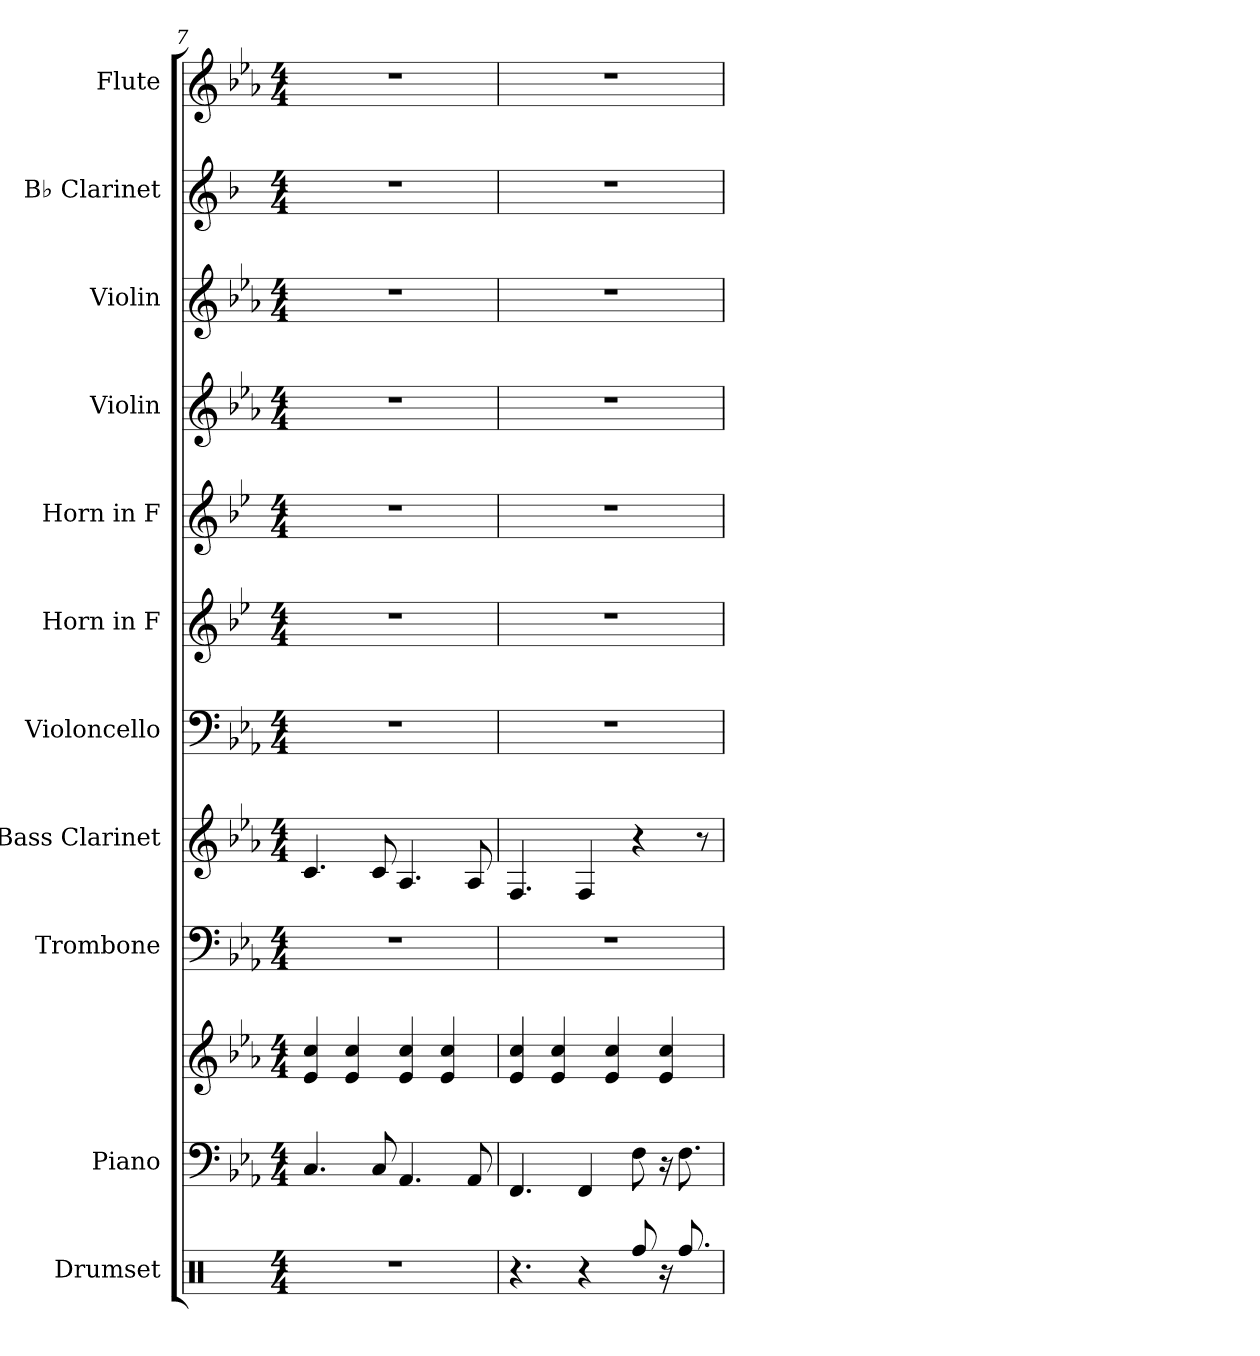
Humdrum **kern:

**kern	**kern	**kern	**kern	**kern	**kern	**kern	**kern	**kern	**kern	**kern	**kern
*part11	*part10	*part10	*part9	*part8	*part7	*part6	*part5	*part4	*part3	*part2	*part1
*staff12	*staff11	*staff10	*staff9	*staff8	*staff7	*staff6	*staff5	*staff4	*staff3	*staff2	*staff1
*I"Drumset	*I"Piano	*	*I"Trombone	*I"Bass Clarinet	*I"Violoncello	*I"Horn in F	*I"Horn in F	*I"Violin	*I"Violin	*I"B♭ Clarinet	*I"Flute
*I'Drs.	*I'Pno.	*	*I'Tbn.	*I'B. Cl.	*I'Vc.	*	*	*I'Vln.	*I'Vln.	*I'B♭ Cl.	*I'Fl.
*clefX	*clefF4	*clefG2	*clefF4	*clefG2	*clefF4	*clefG2	*clefG2	*clefG2	*clefG2	*clefG2	*clefG2
*	*	*	*	*ITrd8c14	*	*ITrd4c7	*ITrd4c7	*	*	*ITrd1c2	*
*k[]	*k[b-e-a-]	*k[b-e-a-]	*k[b-e-a-]	*k[b-e-a-]	*k[b-e-a-]	*k[b-e-a-]	*k[b-e-a-]	*k[b-e-a-]	*k[b-e-a-]	*k[b-e-a-]	*k[b-e-a-]
*M4/4	*M4/4	*M4/4	*M4/4	*M4/4	*M4/4	*M4/4	*M4/4	*M4/4	*M4/4	*M4/4	*M4/4
=7	=7	=7	=7	=7	=7	=7	=7	=7	=7	=7	=7
1r	4.C/	4e-/ 4cc/	1r	4.C/	1r	1r	1r	1r	1r	1r	1r
.	.	4e-/ 4cc/	.	.	.	.	.	.	.	.	.
.	8C/	.	.	8C/	.	.	.	.	.	.	.
.	4.AA-/	4e-/ 4cc/	.	4.AA-/	.	.	.	.	.	.	.
.	.	4e-/ 4cc/	.	.	.	.	.	.	.	.	.
.	8AA-/	.	.	8AA-/	.	.	.	.	.	.	.
=8	=8	=8	=8	=8	=8	=8	=8	=8	=8	=8	=8
4.r	4.FF/	4e-/ 4cc/	1r	4.FF/	1r	1r	1r	1r	1r	1r	1r
.	.	4e-/ 4cc/	.	.	.	.	.	.	.	.	.
4r	4FF/	.	.	4FF/	.	.	.	.	.	.	.
.	.	4e-/ 4cc/	.	.	.	.	.	.	.	.	.
8Rff/	8F\	.	.	4r	.	.	.	.	.	.	.
16r	16r	4e-/ 4cc/	.	.	.	.	.	.	.	.	.
8.Rff/	8.F\	.	.	.	.	.	.	.	.	.	.
.	.	.	.	8r	.	.	.	.	.	.	.
=	=	=	=	=	=	=	=	=	=	=	=
*-	*-	*-	*-	*-	*-	*-	*-	*-	*-	*-	*-
